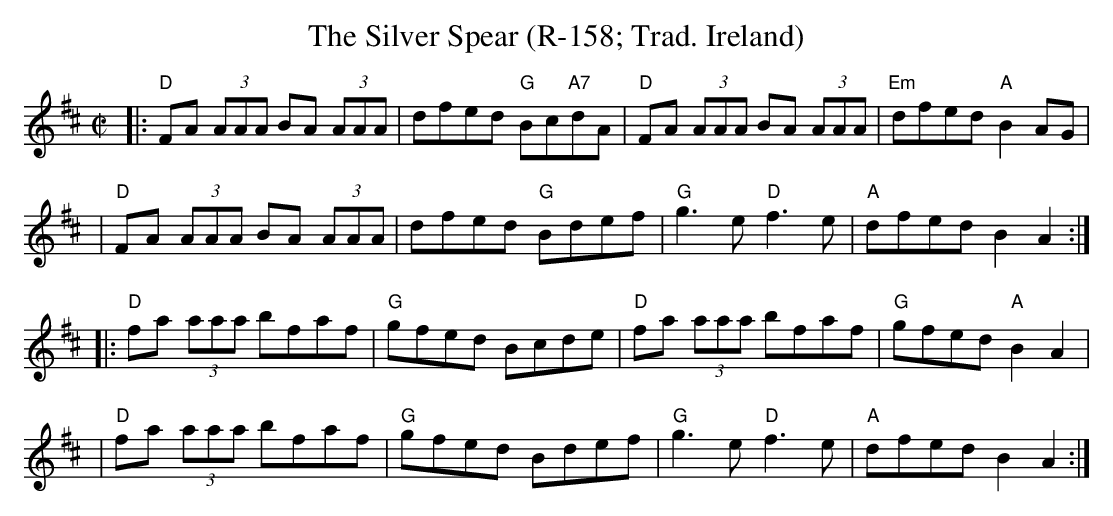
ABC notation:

X:1
T:  The Silver Spear (R-158; Trad. Ireland)
M: C|
L: 1/8
K: D
|: "D"FA (3AAA BA (3AAA | dfed "G"Bc"A7"dA |  "D"FA (3AAA BA (3AAA | "Em"dfed "A"B2AG |
|  "D"FA (3AAA BA (3AAA | dfed "G"Bdef | "G"g3e "D"f3e | "A"dfed B2A2 :|
|: "D"fa (3aaa bfaf | "G"gfed Bcde |  "D"fa (3aaa bfaf | "G"gfed "A"B2 A2 |
|  "D"fa (3aaa bfaf | "G"gfed Bdef | "G"g3e "D"f3e | "A"dfed B2A2 :|
